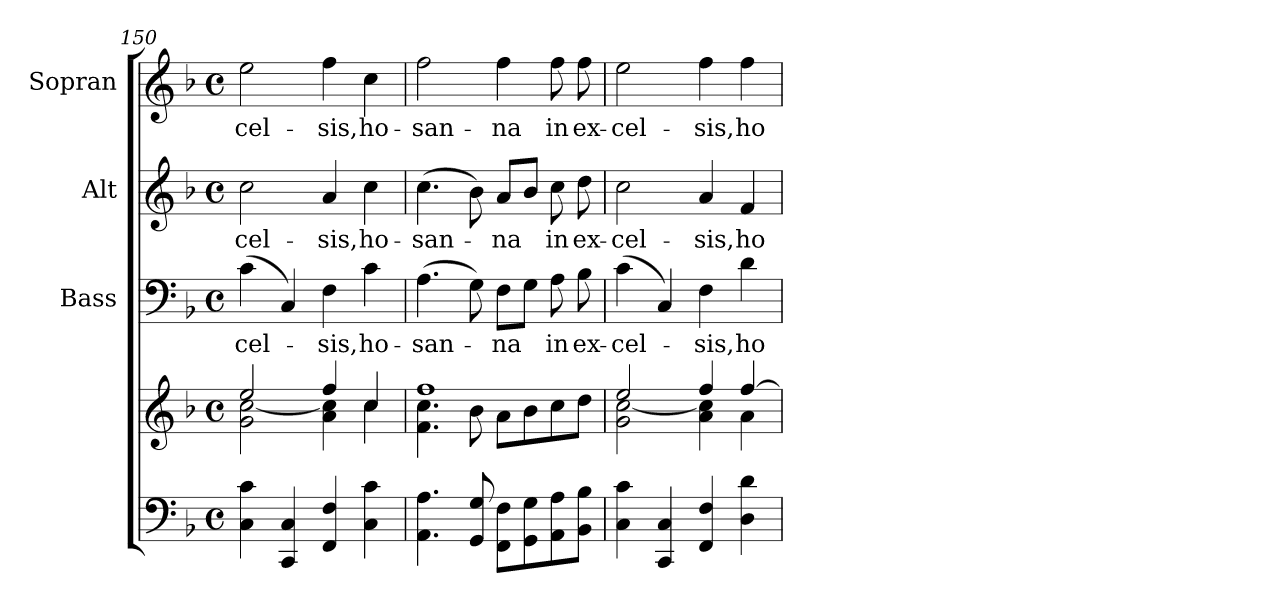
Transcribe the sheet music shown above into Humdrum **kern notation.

**kern	**kern	**kern	**text	**kern	**text	**kern	**text
*part4	*part4	*part3	*part3	*part2	*part2	*part1	*part1
*staff5	*staff4	*staff3	*staff3	*staff2	*staff2	*staff1	*staff1
*	*	*I"Bass	*	*I"Alt	*	*I"Sopran	*
*	*	*I'B.	*	*I'A.	*	*I'S.	*
!!LO:LB:g=z
*clefF4	*clefG2	*clefF4	*	*clefG2	*	*clefG2	*
*k[b-]	*k[b-]	*k[b-]	*	*k[b-]	*	*k[b-]	*
*F:	*F:	*F:	*	*F:	*	*F:	*
*M4/4	*M4/4	*M4/4	*	*M4/4	*	*M4/4	*
*met(c)	*met(c)	*met(c)	*	*met(c)	*	*met(c)	*
=150	=150	=150	=150	=150	=150	=150	=150
*	*^	*	*	*	*	*	*
!	!	!	!	!LO:LY:b	!	!LO:LY:b	!	!LO:LY:b
4C\ 4c\	2ee/	2g\ [>2cc\	(>4c\	-cel-	2cc\	-cel-	2ee\	-cel-
4CC/ 4C/	.	.	4C/)	.	.	.	.	.
!	!	!	!	!LO:LY:b	!	!LO:LY:b	!	!LO:LY:b
4FF/ 4F/	4ff/	4a\ 4cc\]	4F\	-sis,	4a/	-sis,	4ff\	-sis,
!	!	!	!	!LO:LY:b	!	!LO:LY:b	!	!LO:LY:b
4C\ 4c\	4cc/	4cc\	4c\	ho-	4cc\	ho-	4cc\	ho-
=151	=151	=151	=151	=151	=151	=151	=151	=151
!	!	!	!	!LO:LY:b	!	!LO:LY:b	!	!LO:LY:b
4.AA\ 4.A\	1ff	4.f\ 4.cc\	(>4.A\	-san-	(>4.cc\	-san-	2ff\	-san-
8GG/ 8G/	.	8b-\	8G\)	.	8b-\)	.	.	.
!	!	!	!	!LO:LY:b	!	!LO:LY:b	!	!LO:LY:b
8FF\ 8F\L	.	8a\L	8F\L	-na	8a/L	-na	4ff\	-na
8GG\ 8G\	.	8b-\	8G\J	.	8b-/J	.	.	.
!	!	!	!	!LO:LY:b	!	!LO:LY:b	!	!LO:LY:b
8AA\ 8A\	.	8cc\	8A\	in	8cc\	in	8ff\	in
!	!	!	!	!LO:LY:b	!	!LO:LY:b	!	!LO:LY:b
8BB-\ 8B-\J	.	8dd\J	8B-\	ex-	8dd\	ex-	8ff\	ex-
=152	=152	=152	=152	=152	=152	=152	=152	=152
!	!	!	!	!LO:LY:b	!	!LO:LY:b	!	!LO:LY:b
4C\ 4c\	2ee/	2g\ [>2cc\	(>4c\	-cel-	2cc\	-cel-	2ee\	-cel-
4CC/ 4C/	.	.	4C/)	.	.	.	.	.
!	!	!	!	!LO:LY:b	!	!LO:LY:b	!	!LO:LY:b
4FF/ 4F/	4ff/	4a\ 4cc\]	4F\	-sis,	4a/	-sis,	4ff\	-sis,
!	!	!	!	!LO:LY:b	!	!LO:LY:b	!	!LO:LY:b
4D\ 4d\	[>4ff/	4a\	4d\	ho-	4f/	ho-	4ff\	ho-
*	*v	*v	*	*	*	*	*	*
=	=	=	=	=	=	=	=
*-	*-	*-	*-	*-	*-	*-	*-
